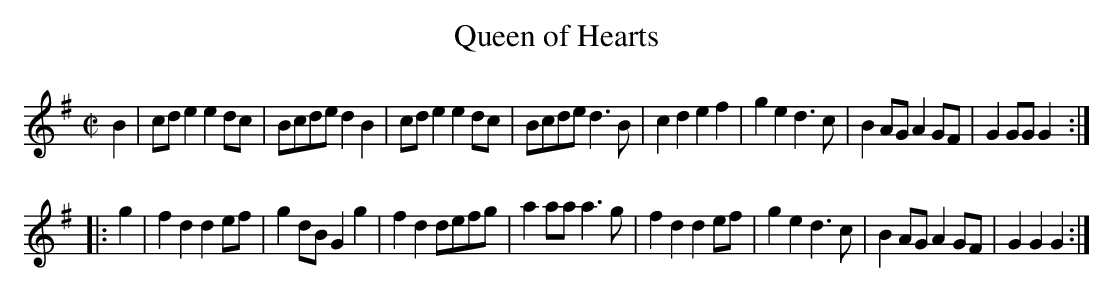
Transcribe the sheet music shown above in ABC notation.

X:1
T:Queen of Hearts
M:C|
L:1/8
K:G
B2|cd e2e2 dc|Bcde d2B2|cd e2e2 dc|Bcde d3B|c2d2e2f2|g2e2d3c|B2AGA2GF|G2GG G2::
g2|f2d2d2ef|g2dBG2g2|f2d2defg|a2aa a3g|f2d2d2ef|g2e2d3c|B2AGA2GF|G2G2G2:|]
